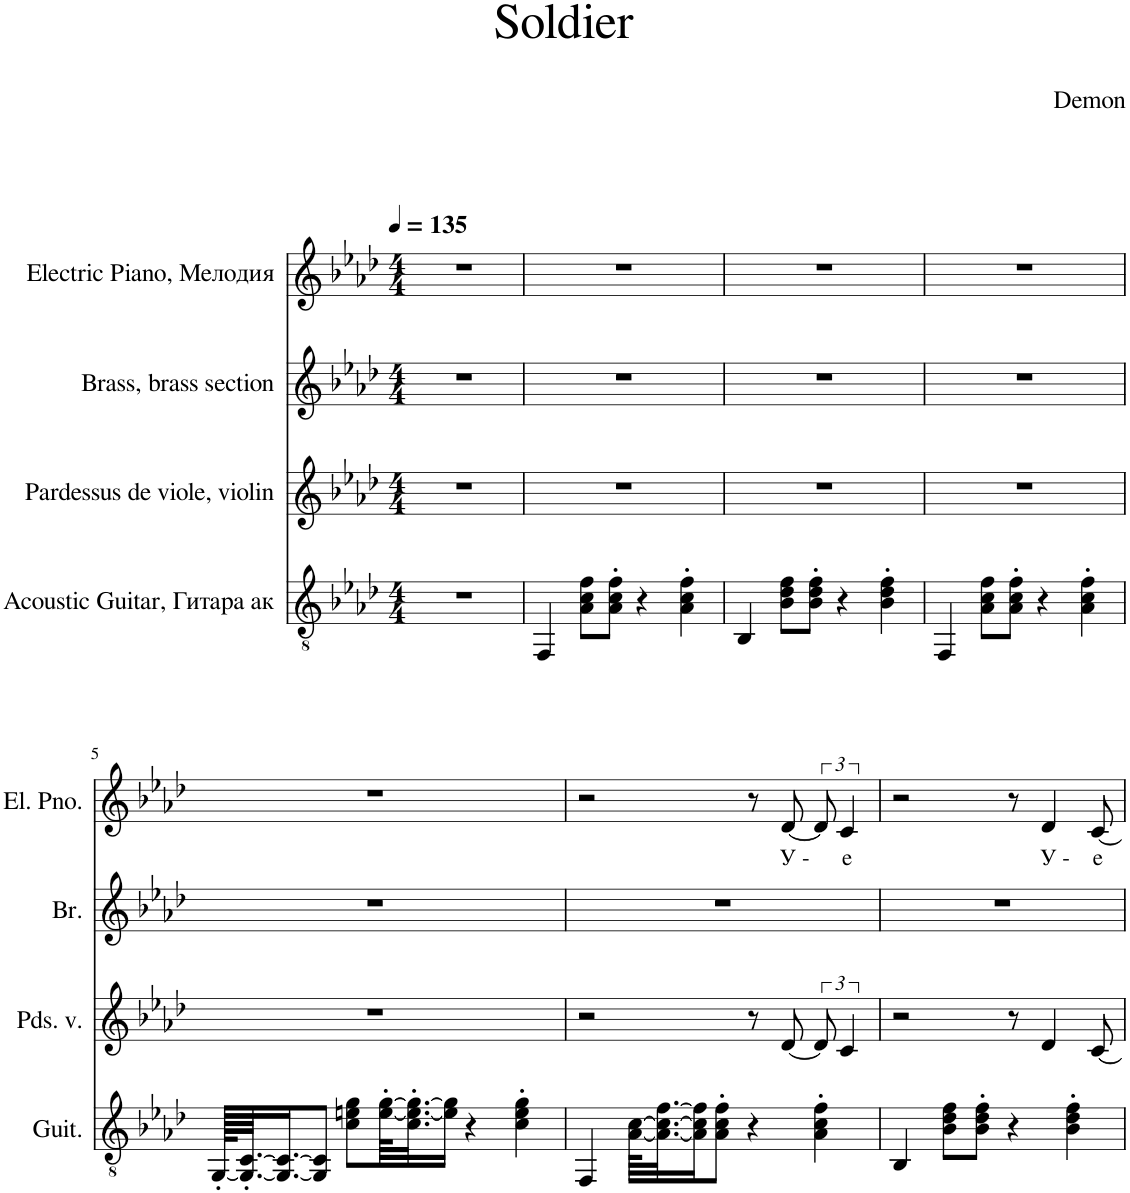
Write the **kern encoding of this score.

**kern	**kern	**kern	**kern	**text
*part4	*part3	*part2	*part1	*part1
*staff4	*staff3	*staff2	*staff1	*staff1
*I"Acoustic Guitar, Гитара ак	*I"Pardessus de viole, violin	*I"Brass, brass section	*I"Electric Piano, Мелодия	*
*I'Guit.	*I'Pds. v.	*I'Br.	*I'El. Pno.	*
*clefGv2	*clefG2	*clefG2	*clefG2	*
*k[b-e-a-d-]	*k[b-e-a-d-]	*k[b-e-a-d-]	*k[b-e-a-d-]	*
*M4/4	*M4/4	*M4/4	*M4/4	*
*MM135	*MM135	*MM135	*MM135	*
=1	=1	=1	=1	=1
1r	1r	1r	1r	.
=2	=2	=2	=2	=2
4FF/	1r	1r	1r	.
8A-\ 8c\ 8f\L	.	.	.	.
8A-\' 8c\' 8f\'J	.	.	.	.
4r	.	.	.	.
4A-\' 4c\' 4f\'	.	.	.	.
=3	=3	=3	=3	=3
4BB-/	1r	1r	1r	.
8B-\ 8d-\ 8f\L	.	.	.	.
8B-\' 8d-\' 8f\'J	.	.	.	.
4r	.	.	.	.
4B-\' 4d-\' 4f\'	.	.	.	.
=4	=4	=4	=4	=4
4FF/	1r	1r	1r	.
8A-\ 8c\ 8f\L	.	.	.	.
8A-\' 8c\' 8f\'J	.	.	.	.
4r	.	.	.	.
4A-\' 4c\' 4f\'	.	.	.	.
!!LO:LB:g=z
=5	=5	=5	=5	=5
[128GG'/KLLLL	1r	1r	1r	.
64.GG/_' [64.C/'JJ	.	.	.	.
16.GG/_ 16.C/_J	.	.	.	.
8GG/] 8C/]J	.	.	.	.
8c\ 8en\ 8g\L	.	.	.	.
[64e\' [64g\'KLL	.	.	.	.
32.c\' 32.e\_' 32.g\_'J	.	.	.	.
16e\] 16g\]JJ	.	.	.	.
4r	.	.	.	.
4c\' 4e\' 4g\'	.	.	.	.
=6	=6	=6	=6	=6
4FF/	2r	1r	2r	.
[64A-\ [64c\KLLL	.	.	.	.
32.A-\_ 32.c\_ [32.f\J	.	.	.	.
16A-\] 16c\] 16f\]J	.	.	.	.
8A-\' 8c\' 8f\'J	.	.	.	.
4r	8r	.	8r	.
!	!	!	!	!LO:LY:b
.	[8d-/	.	[8d-/	У -
4A-\' 4c\' 4f\'	12d-/]	.	12d-/]	.
!	!	!	!	!LO:LY:b
.	6c/	.	6c/	е
=7	=7	=7	=7	=7
4BB-/	2r	1r	2r	.
8B-\ 8d-\ 8f\L	.	.	.	.
8B-\' 8d-\' 8f\'J	.	.	.	.
4r	8r	.	8r	.
!	!	!	!	!LO:LY:b
.	4d-/	.	4d-/	У -
4B-\' 4d-\' 4f\'	.	.	.	.
!	!	!	!	!LO:LY:b
.	[8c/	.	[8c/	е
=	=	=	=	=
*-	*-	*-	*-	*-
